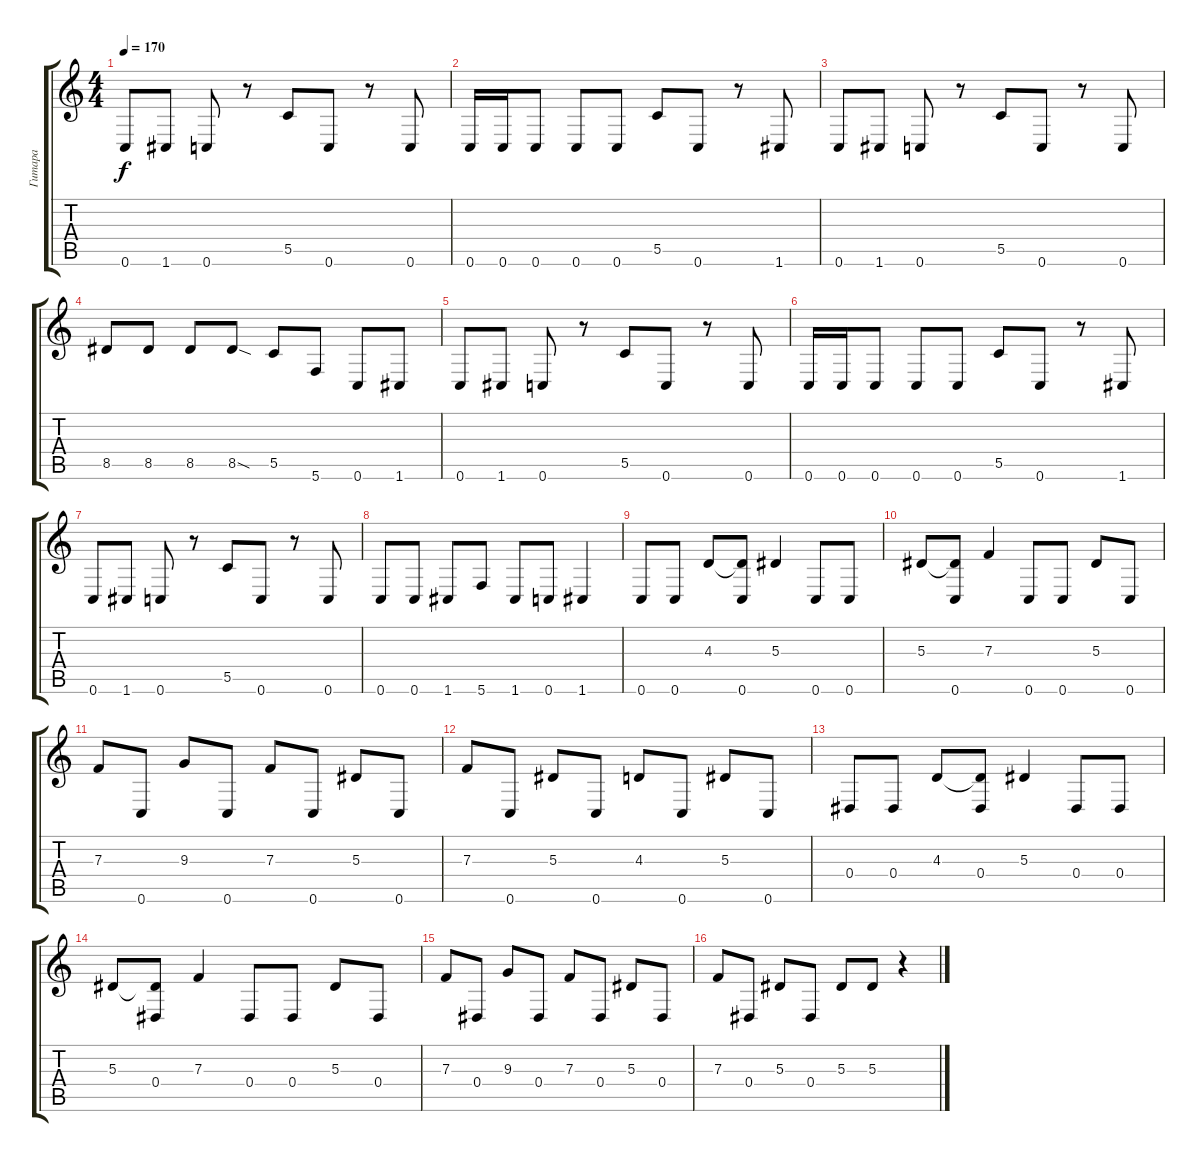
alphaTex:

\track ("Гитара" "Гитара") {instrument distortionguitar}
\staff {score tabs}
\tuning (C4 F3 Bb2 Eb2 G2 C2) {hide}
\ts (4 4)
\tempo 170
\clef g2
\ks c
0.6.8{dy f} 1.6.8 0.6.8 r.8 5.5.8 0.6.8 r.8 0.6.8 |
0.6.16 0.6.16 0.6.8 0.6.8 0.6.8 5.5.8 0.6.8 r.8 1.6.8 |
0.6.8 1.6.8 0.6.8 r.8 5.5.8 0.6.8 r.8 0.6.8 |
8.5.8 8.5.8 8.5.8 8.5{sod}.8 5.5.8 5.6.8 0.6.8 1.6.8 |
0.6.8 1.6.8 0.6.8 r.8 5.5.8 0.6.8 r.8 0.6.8 |
0.6.16 0.6.16 0.6.8 0.6.8 0.6.8 5.5.8 0.6.8 r.8 1.6.8 |
0.6.8 1.6.8 0.6.8 r.8 5.5.8 0.6.8 r.8 0.6.8 |
0.6.8 0.6.8 1.6.8 5.6.8 1.6.8 0.6.8 1.6.4 |
0.6.8 0.6.8 4.3.8 (4.3{t} 0.6).8 5.3.4 0.6.8 0.6.8 |
5.3.8 (5.3{t} 0.6).8 7.3.4 0.6.8 0.6.8 5.3.8 0.6.8 |
7.3.8 0.6.8 9.3.8 0.6.8 7.3.8 0.6.8 5.3.8 0.6.8 |
7.3.8 0.6.8 5.3.8 0.6.8 4.3.8 0.6.8 5.3.8 0.6.8 |
0.4.8 0.4.8 4.3.8 (4.3{t} 0.4).8 5.3.4 0.4.8 0.4.8 |
5.3.8 (5.3{t} 0.4).8 7.3.4 0.4.8 0.4.8 5.3.8 0.4.8 |
7.3.8 0.4.8 9.3.8 0.4.8 7.3.8 0.4.8 5.3.8 0.4.8 |
7.3.8 0.4.8 5.3.8 0.4.8 5.3.8 5.3.8 r.4
